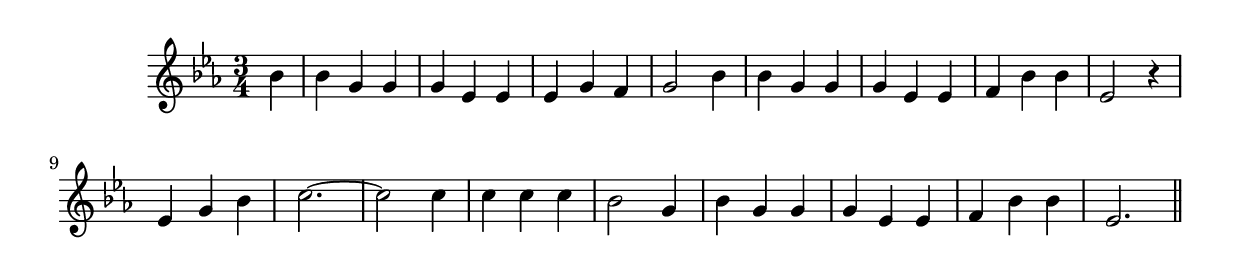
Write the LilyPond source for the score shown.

\version "2.19.49"
%{\header {
  title = "Go 'Way, Old Man (Louisiana)"
  composer = "anonymous"
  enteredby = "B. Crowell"
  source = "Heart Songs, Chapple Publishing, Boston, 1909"
}%}
\score{{\key es \major
\time 3/4
%{\tempo 4=90
%}\relative c'' {
  \partial 4
  bes4 |
  bes4 g g | g es es | es g f | g2 bes4 |
  bes g g | g es es | f bes bes | es,2 r4 |
  es g bes | c2.~ | c2 c4 | c4 c c | bes2 g4 | bes g g | g es4 es | f bes bes | es,2.
  \bar "||"
}

}}